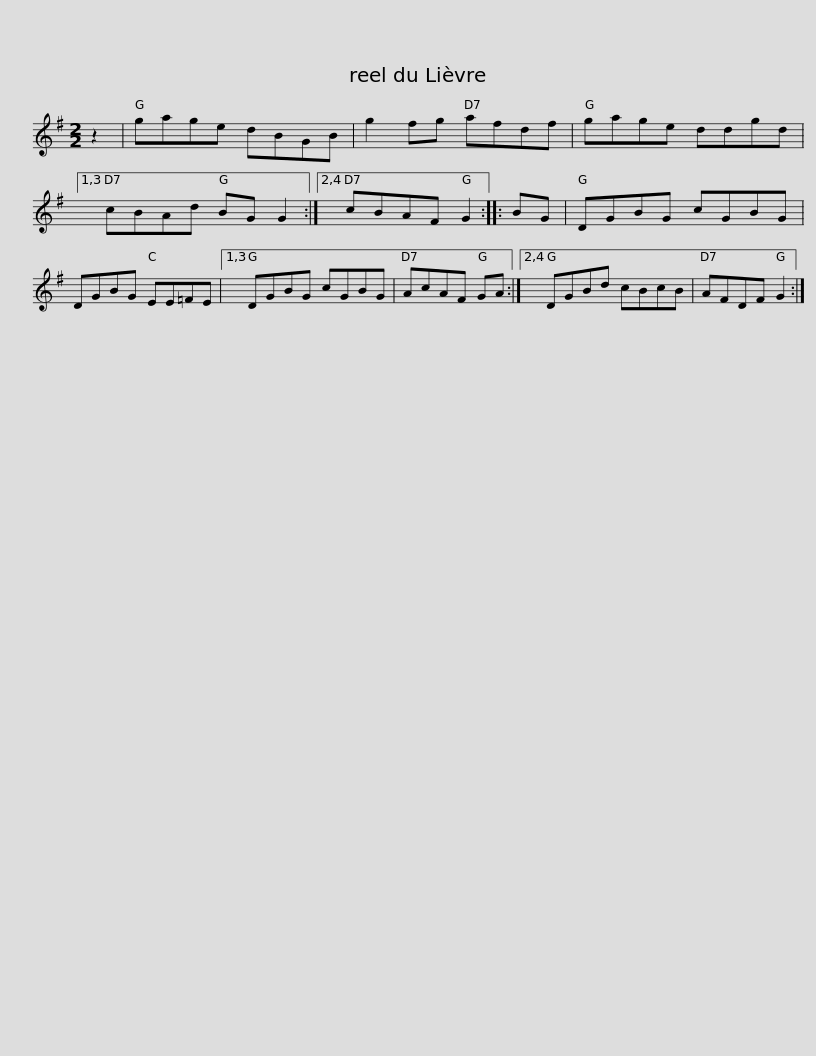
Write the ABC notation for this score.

X:1
L:1/8
M:2/2
I:linebreak $
K:G
V:1 treble
V:1
 z2 | gage dBGB | g2 fg afdf | gage ddgd |1,3 cBAd BG G2 :|2,4 %5
 cBAF G2 :: BG |$ DGBG cGBG | DGBG EE=FE |1,3 DGBG cGBG | %10
 AcAF GA :|2,4 DGBd cBcB | AFDF G2 :| %13
